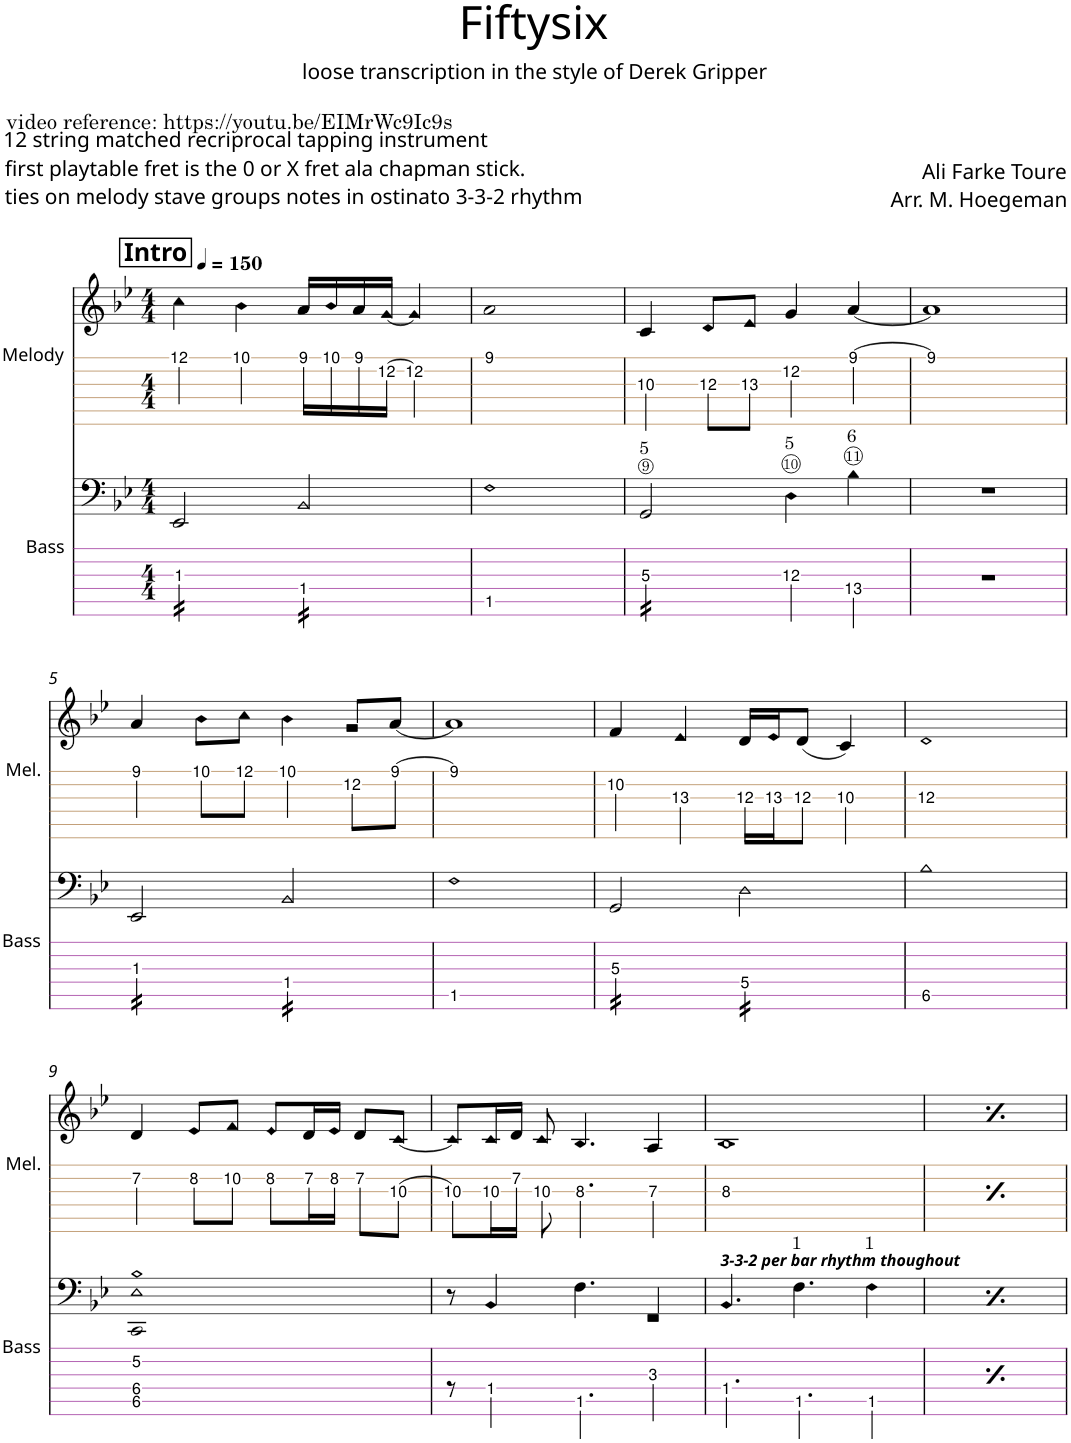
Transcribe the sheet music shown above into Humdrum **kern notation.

**kern	**kern	**kern	**kern
*part2	*part2	*part1	*part1
*staff4	*staff3	*staff2	*staff1
*I"Bass	*	*I"Melody	*
*I'Bass	*	*I'Mel.	*
*stria6	*	*stria6	*
*	*clefF4	*	*clefG2
*k[b-e-]	*k[b-e-]	*k[b-e-]	*k[b-e-]
*M4/4	*M4/4	*M4/4	*M4/4
*MM150	*MM150	*MM150	*MM150
!!LO:REH:place=s1:a:B:cj:fs=14:t=Intro
=1	=1	=1	=1
2EE-\	2EE-/	4cc\	4cc\
.	.	4b-\	4b-\
2BB-\	2BB-/	16a\LL	16a/LL
.	.	16b-\	16b-/
.	.	16a\	16a/
.	.	[16g\JJ	[16g/JJ
.	.	4g\]	4g/]
=2	=2	=2	=2
1F	1F	1a	1a
=3	=3	=3	=3
!	!LO:TX:a:t=5	!	!
2GG\	2GG/	4c\	4c/
.	.	8d\L	8d/L
.	.	8e-\J	8e-/J
!	!LO:TX:a:t=5	!	!
4D\	4D\	4g\	4g/
!	!LO:TX:a:t=6	!	!
4B-\	4B-\	[4a\	[4a/
=4	=4	=4	=4
1r	1r	1a]	1a]
!!LO:LB:g=z
=5	=5	=5	=5
2EE-\	2EE-/	4a\	4a/
.	.	8b-\L	8b-\L
.	.	8cc\J	8cc\J
2BB-\	2BB-/	4b-\	4b-\
.	.	8g\L	8g/L
.	.	[8a\J	[8a/J
=6	=6	=6	=6
1F	1F	1a]	1a]
=7	=7	=7	=7
2GG\	2GG/	4f\	4f/
.	.	4e-\	4e-/
2D\	2D\	16d\LL	16d/LL
.	.	16e-\J	16e-/J
.	.	8d\J	(8d/J
.	.	4c\	4c/)
=8	=8	=8	=8
1B-	1B-	1d	1d
!!LO:LB:g=z
=9	=9	=9	=9
1CC 1E- 1B-	1CC 1E- 1B-	4d\	4d/
.	.	8e-\L	8e-/L
.	.	8f\J	8f/J
.	.	8e-\L	8e-/L
.	.	16d\L	16d/L
.	.	16e-\JJ	16e-/JJ
.	.	8d\L	8d/L
.	.	[8c\J	[8c/J
=10	=10	=10	=10
8r	8r	8c\L]	8c/L]
4BB-\	4BB-/	16c\L	16c/L
.	.	16d\JJ	16d/JJ
.	.	8c\	8c/
4.F\	4.F\	4.B-\	4.B-/
4FF\	4FF/	4A\	4A/
=11	=11	=11	=11
!	!LO:TX:a:Bi:t=3-3-2 per bar rhythm thoughout	!	!
!	!	!LO:N:head=diamond	!LO:N:head=diamond
4.BB-\	4.BB-/	1B-	1B-
!	!LO:TX:a:t=1	!	!
4.F\	4.F\	.	.
!	!LO:TX:a:t=1	!	!
4F\	4F\	.	.
=12	=12	=12	=12
!	!LO:TX:a:Bi:t=3-3-2 per bar rhythm thoughout	!	!
!	!	!LO:N:head=diamond	!LO:N:head=diamond
4.BB-\	4.BB-/	1B-	1B-
!	!LO:TX:a:t=1	!	!
4.F\	4.F\	.	.
!	!LO:TX:a:t=1	!	!
4F\	4F\	.	.
=	=	=	=
*-	*-	*-	*-
